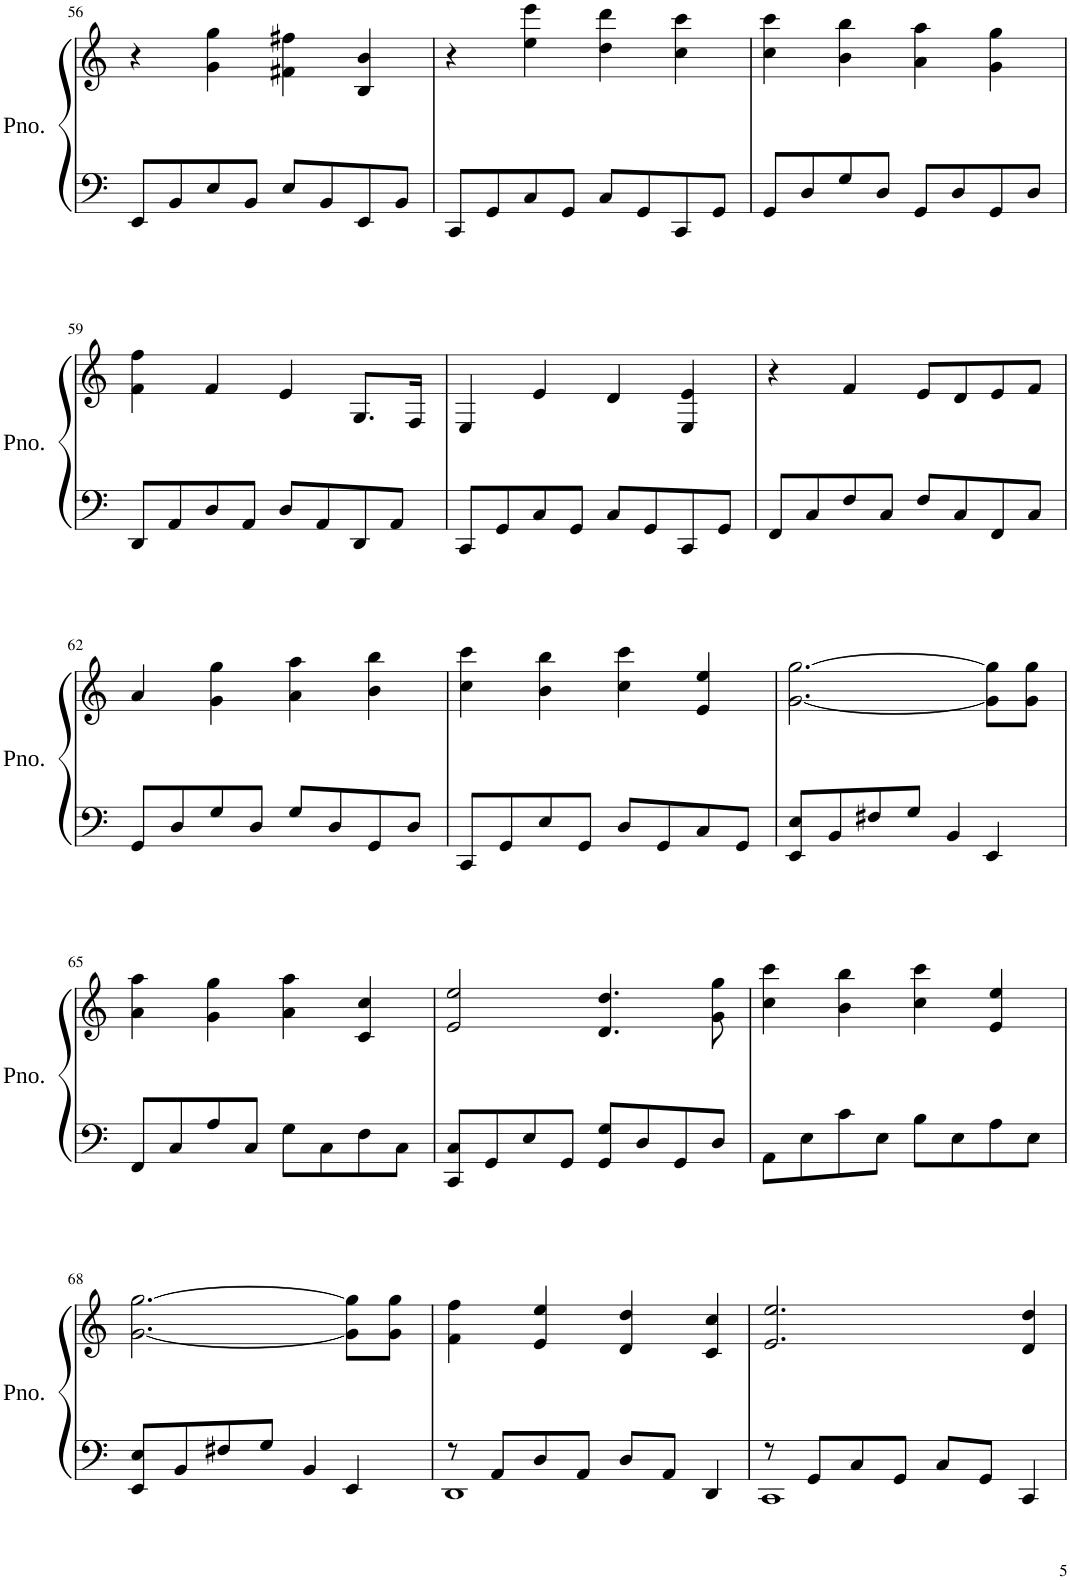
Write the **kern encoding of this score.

**kern	**kern
*part1	*part1
*staff2	*staff1
*I"Piano	*
*I'Pno.	*
!!LO:PB:g=z
*clefF4	*clefG2
*k[]	*k[]
*M4/4	*M4/4
=56	=56
8EE/L	4r
8BB/	.
8E/	4g\ 4gg\
8BB/J	.
8E/L	4f#X\ 4ff#X\
8BB/	.
8EE/	4B/ 4b/
8BB/J	.
=57	=57
8CC/L	4r
8GG/	.
8C/	4ee\ 4eee\
8GG/J	.
8C/L	4dd\ 4ddd\
8GG/	.
8CC/	4cc\ 4ccc\
8GG/J	.
=58	=58
8GG/L	4cc\ 4ccc\
8D/	.
8G/	4b\ 4bb\
8D/J	.
8GG/L	4a\ 4aa\
8D/	.
8GG/	4g\ 4gg\
8D/J	.
!!LO:LB:g=z
=59	=59
8DD/L	4f\ 4ff\
8AA/	.
8D/	4f/
8AA/J	.
8D/L	4e/
8AA/	.
8DD/	8.G/L
8AA/J	.
.	16F/Jk
=60	=60
8CC/L	4E/
8GG/	.
8C/	4e/
8GG/J	.
8C/L	4d/
8GG/	.
8CC/	4E/ 4e/
8GG/J	.
=61	=61
8FF/L	4r
8C/	.
8F/	4f/
8C/J	.
8F/L	8e/L
8C/	8d/
8FF/	8e/
8C/J	8f/J
!!LO:LB:g=z
=62	=62
8GG/L	4a/
8D/	.
8G/	4g\ 4gg\
8D/J	.
8G/L	4a\ 4aa\
8D/	.
8GG/	4b\ 4bb\
8D/J	.
=63	=63
8CC/L	4cc\ 4ccc\
8GG/	.
8E/	4b\ 4bb\
8GG/J	.
8D/L	4cc\ 4ccc\
8GG/	.
8C/	4e/ 4ee/
8GG/J	.
=64	=64
8EE/ 8E/L	[2.g\ [2.gg\
8BB/	.
8F#X/	.
8G/J	.
4BB/	.
4EE/	8g\] 8gg\]L
.	8g\ 8gg\J
!!LO:LB:g=z
=65	=65
8FF/L	4a\ 4aa\
8C/	.
8A/	4g\ 4gg\
8C/J	.
8G\L	4a\ 4aa\
8C\	.
8F\	4c/ 4cc/
8C\J	.
=66	=66
8CC/ 8C/L	2e/ 2ee/
8GG/	.
8E/	.
8GG/J	.
8GG/ 8G/L	4.d/ 4.dd/
8D/	.
8GG/	.
8D/J	8g\ 8gg\
=67	=67
8AA\L	4cc\ 4ccc\
8E\	.
8c\	4b\ 4bb\
8E\J	.
8B\L	4cc\ 4ccc\
8E\	.
8A\	4e/ 4ee/
8E\J	.
!!LO:LB:g=z
=68	=68
8EE/ 8E/L	[2.g\ [2.gg\
8BB/	.
8F#X/	.
8G/J	.
4BB/	.
4EE/	8g\] 8gg\]L
.	8g\ 8gg\J
=69	=69
*^	*
8r	1DD	4f\ 4ff\
8AA/L	.	.
8D/	.	4e/ 4ee/
8AA/J	.	.
8D/L	.	4d/ 4dd/
8AA/J	.	.
4DD/	.	4c/ 4cc/
=70	=70	=70
8r	1CC	2.e/ 2.ee/
8GG/L	.	.
8C/	.	.
8GG/J	.	.
8C/L	.	.
8GG/J	.	.
4CC/	.	4d/ 4dd/
*v	*v	*
=	=
*-	*-
